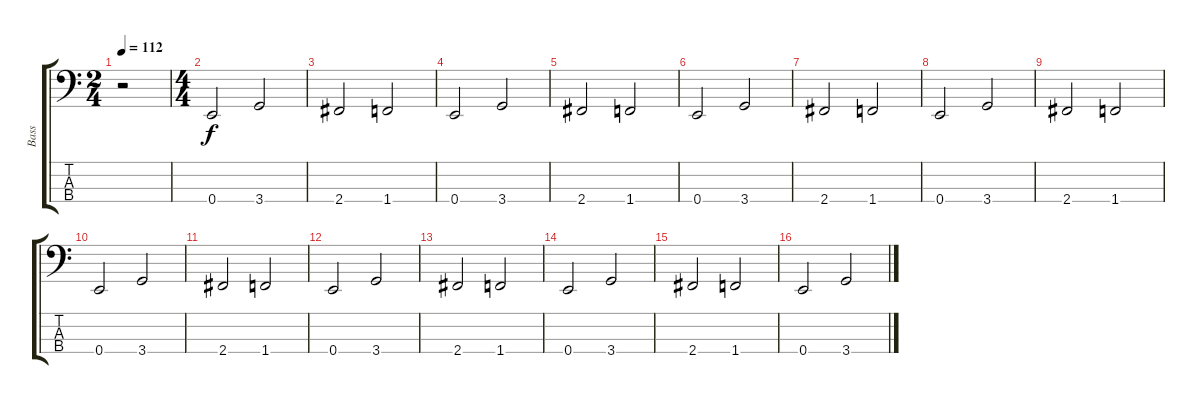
\track ("Bass" "Bass") {instrument electricbassfinger}
\staff {score tabs}
\tuning (G2 D2 A1 E1) {hide}
\ts (2 4)
\tempo 112
\clef f4
\ks c
r.2{dy f instrument electricbassfinger} |
\ts (4 4)
0.4.2 3.4.2 |
2.4.2 1.4.2 |
0.4.2 3.4.2 |
2.4.2 1.4.2 |
0.4.2 3.4.2 |
2.4.2 1.4.2 |
0.4.2 3.4.2 |
2.4.2 1.4.2 |
0.4.2 3.4.2 |
2.4.2 1.4.2 |
0.4.2 3.4.2 |
2.4.2 1.4.2 |
0.4.2 3.4.2 |
2.4.2 1.4.2 |
0.4.2 3.4.2
